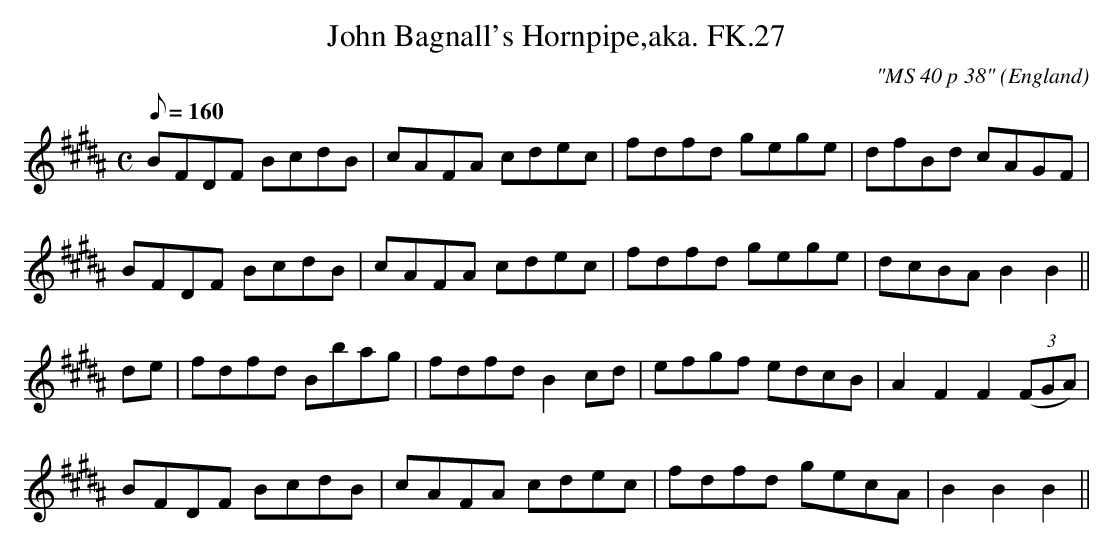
X:1
T:John Bagnall's Hornpipe,aka. FK.27
M:C
L:1/8
Q:160
C:"MS 40 p 38"
O:England
K:B_
BFDF BcdB | cAFA cdec | fdfd gege | dfBd cAGF |!
 BFDF BcdB | cAFA cdec | fdfd gege | dcBA B2 B2 ||!
de | fdfd Bbag | fdfd B2 cd | efgf edcB | A2 F2 F2 ((3FGA) |!
 BFDF BcdB | cAFA cdec | fdfd gecA | B2 B2 B2 ||
